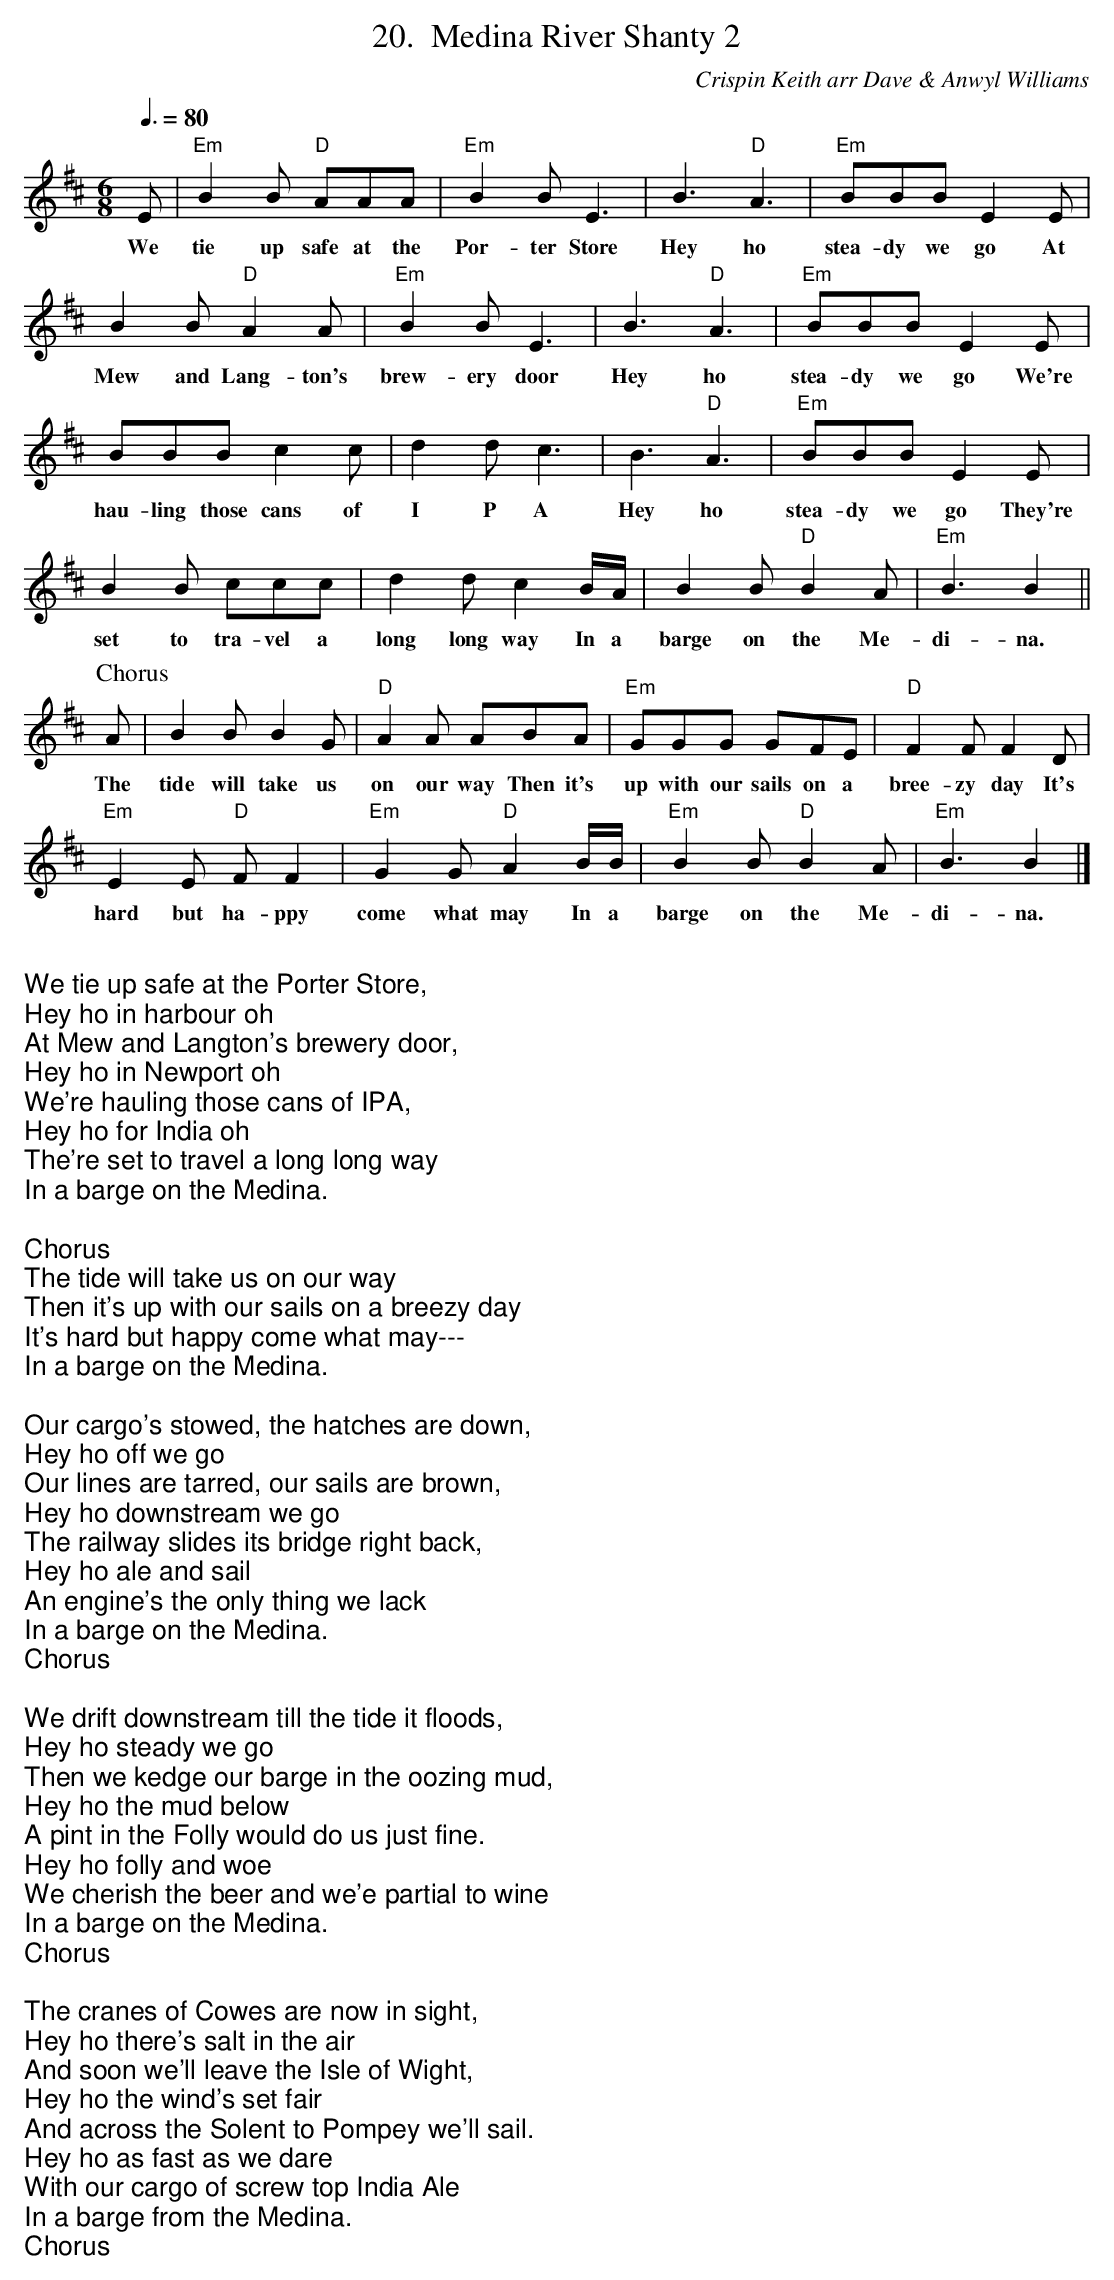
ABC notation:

X:1
T: Medina River Shanty 2
C: Crispin Keith arr Dave & Anwyl Williams
Q: 3/8=80
M:6/8
K:D
E|"Em"B2B "D"AAA|"Em"B2BE3|B3"D"A3|"Em"BBBE2E|
w:We tie up safe at the Por-ter Store Hey ho stea-dy we go At
B2B"D"A2A|"Em"B2BE3|B3"D"A3|"Em"BBB E2E|
w:Mew and Lang-ton's brew-ery door Hey ho stea-dy we go We're
BBBc2c|d2dc3|B3"D"A3|"Em"BBBE2E|
w:hau-ling those cans of I P A Hey ho stea-dy we go They're
B2B ccc |d2dc2B/A/|B2B"D"B2A|"Em"B3B2 ||
w:set to tra-vel a long long way In a barge on the Me-di-na.
P:Chorus
A|B2BB2G|"D"A2A ABA|"Em"GGG GFE|"D"F2FF2D|
w:The tide will take us on our way Then it's up with our sails on a bree-zy day It's
"Em"E2E "D"FF2|"Em"G2G"D"A2B/B/|"Em"B2B"D"B2A|"Em"B3B2|]
w:hard but ha-ppy come what may In a barge on the Me-di-na.
%%newpage
W:
W: We tie up safe at the Porter Store,
W: Hey ho in harbour oh
W: At Mew and Langton's brewery door,
W: Hey ho in Newport oh
W: We're hauling those cans of IPA,
W: Hey ho for India oh
W: The're set to travel a long long way
W: In a barge on the Medina.
W:
W: Chorus
W: The tide will take us on our way
W: Then it's up with our sails on a breezy day
W: It's hard but happy come what may---
W: In a barge on the Medina.
W:
W: Our cargo's stowed, the hatches are down,
W: Hey ho off we go
W: Our lines are tarred, our sails are brown,
W: Hey ho downstream we go
W: The railway slides its bridge right back,
W: Hey ho ale and sail
W: An engine's the only thing we lack
W: In a barge on the Medina.
W: Chorus
W:
W: We drift downstream till the tide it floods,
W: Hey ho steady we go
W: Then we kedge our barge in the oozing mud,
W: Hey ho the mud below
W: A pint in the Folly would do us just fine.
W: Hey ho folly and woe
W: We cherish the beer and we'e partial to wine
W: In a barge on the Medina.
W: Chorus
W:
W: The cranes of Cowes are now in sight,
W: Hey ho there's salt in the air
W: And soon we'll leave the Isle of Wight,
W: Hey ho the wind's set fair
W: And across the Solent to Pompey we'll sail.
W: Hey ho as fast as we dare
W: With our cargo of screw top India Ale
W: In a barge from the Medina.
W: Chorus
W:
